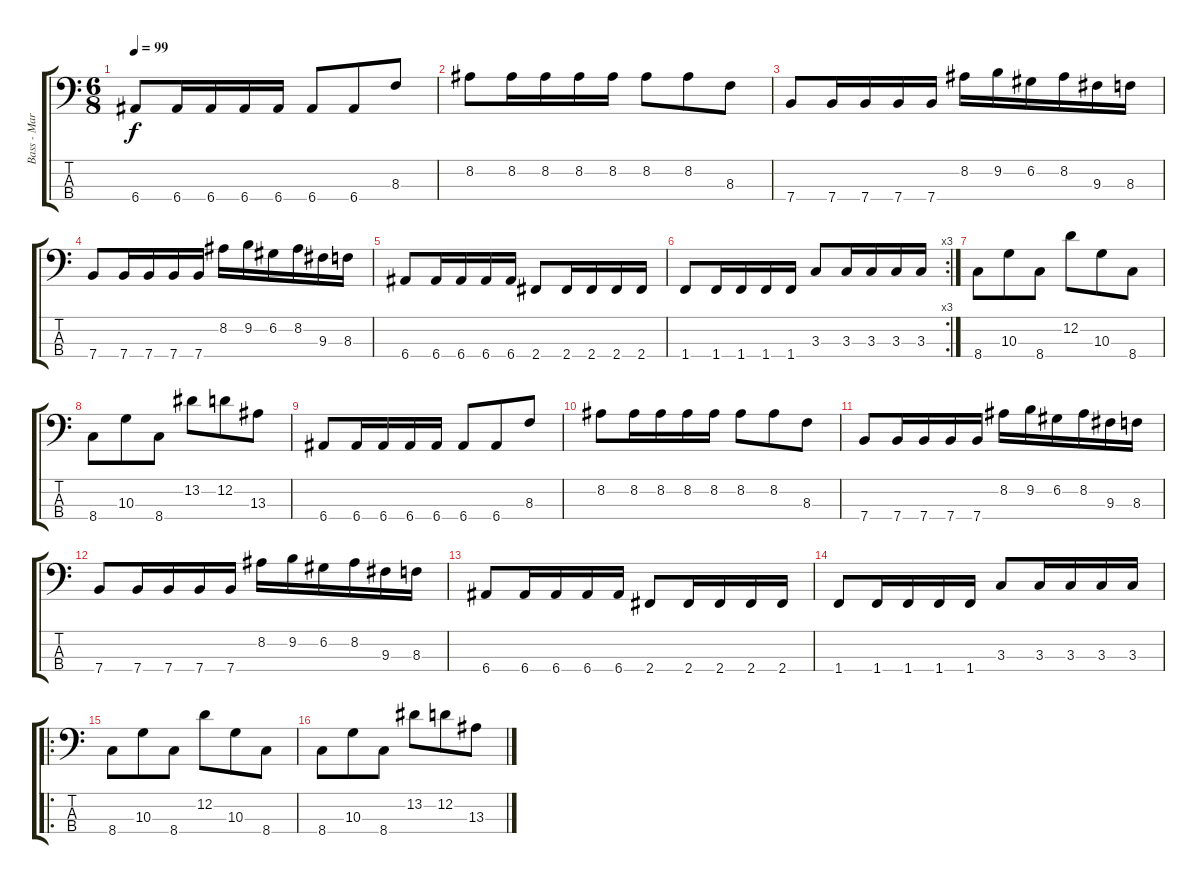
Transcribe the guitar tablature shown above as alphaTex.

\track ("Bass - Martin Lopez" "Bass - Mar") {instrument electricbassfinger}
\staff {score tabs}
\tuning (G2 D2 A1 E1) {hide}
\ts (6 8)
\tempo 99
\clef f4
\ks c
6.4.8{dy f} 6.4.16 6.4.16 6.4.16 6.4.16 6.4.8 6.4.8 8.3.8 |
8.2.8 8.2.16 8.2.16 8.2.16 8.2.16 8.2.8 8.2.8 8.3.8 |
7.4.8 7.4.16 7.4.16 7.4.16 7.4.16 8.2.16 9.2.16 6.2.16 8.2.16 9.3.16 8.3.16 |
7.4.8 7.4.16 7.4.16 7.4.16 7.4.16 8.2.16 9.2.16 6.2.16 8.2.16 9.3.16 8.3.16 |
6.4.8 6.4.16 6.4.16 6.4.16 6.4.16 2.4.8 2.4.16 2.4.16 2.4.16 2.4.16 |
\rc 3
1.4.8 1.4.16 1.4.16 1.4.16 1.4.16 3.3.8 3.3.16 3.3.16 3.3.16 3.3.16 |
8.4.8 10.3.8 8.4.8 12.2.8 10.3.8 8.4.8 |
8.4.8 10.3.8 8.4.8 13.2.8 12.2.8 13.3.8 |
6.4.8 6.4.16 6.4.16 6.4.16 6.4.16 6.4.8 6.4.8 8.3.8 |
8.2.8 8.2.16 8.2.16 8.2.16 8.2.16 8.2.8 8.2.8 8.3.8 |
7.4.8 7.4.16 7.4.16 7.4.16 7.4.16 8.2.16 9.2.16 6.2.16 8.2.16 9.3.16 8.3.16 |
7.4.8 7.4.16 7.4.16 7.4.16 7.4.16 8.2.16 9.2.16 6.2.16 8.2.16 9.3.16 8.3.16 |
6.4.8 6.4.16 6.4.16 6.4.16 6.4.16 2.4.8 2.4.16 2.4.16 2.4.16 2.4.16 |
1.4.8 1.4.16 1.4.16 1.4.16 1.4.16 3.3.8 3.3.16 3.3.16 3.3.16 3.3.16 |
\ro
8.4.8 10.3.8 8.4.8 12.2.8 10.3.8 8.4.8 |
8.4.8 10.3.8 8.4.8 13.2.8 12.2.8 13.3.8
